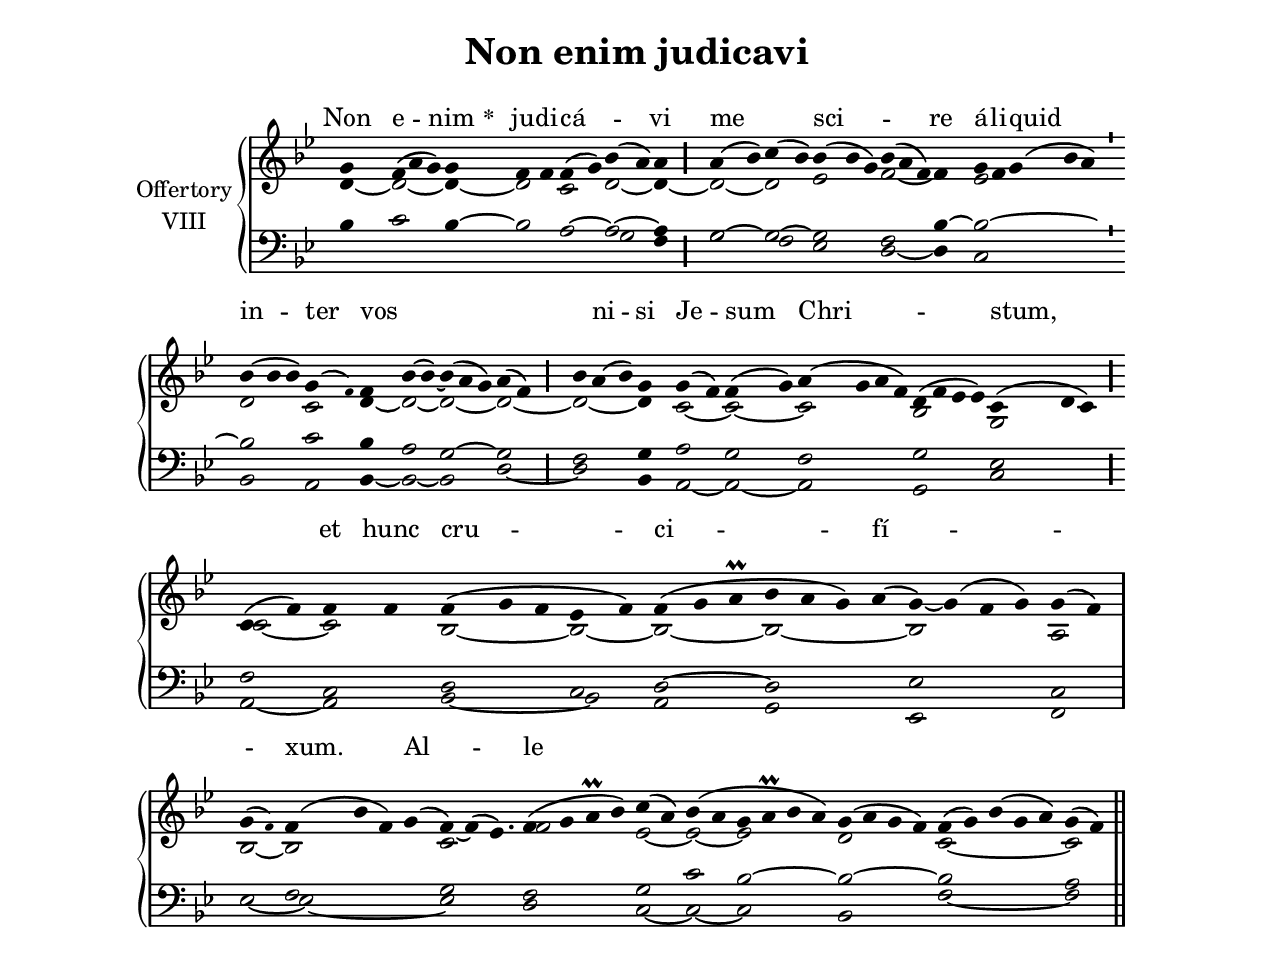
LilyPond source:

\version "2.18"
\include "gregorian.ly"
\include "noh2.ily"


%Page reference: page iii.150
%(volume.page)

global = {
 \key f \mixolydian
 \cadenzaOn 
}

\header {
  title = \markup \center-column {"Non enim judicavi" \vspace #1 }
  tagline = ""
  composer = ""
}

\paper {
 #(include-special-characters)
  oddHeaderMarkup = \markup \fill-line {
    \line {}
    \center-column {
      \on-the-fly #first-page     " "
      \on-the-fly #not-first-page "Non enim judicavi"
    }
    \line { \on-the-fly #print-page-number-check-first \fromproperty #'page:page-number-string }
  }
  evenHeaderMarkup = \markup \fill-line {
    \line { \on-the-fly #print-page-number-check-first \fromproperty #'page:page-number-string }
    \center-column { "Non enim judicavi" }
    \line {}
  }
}

chantText = \lyricmode {
Non e -- nim 
\set stanza = " * " ju -- di -- cá -- _ vi 
me _ sci -- _ re á -- li -- quid in -- ter vos _ _ _ 
ni -- si Je -- sum Chri -- _ stum, _ 
et hunc cru -- ci -- fí -- _ _ xum. 
Al -- le -- _ _ _ _ _ _ lú -- _ ia. }

chantMusic = {
\tieDown   g'4 f'4 ( a'4 g'4) g'4  f'4 f'4 f'4 ( g'4) bes'4 ( a'4) a'4 \divisioMaior
 a'4 ( bes'4) c''4 ( bes'4) bes'4 ( bes'4 g'4) bes'4 ( a'4 f'4) f'4 g'4 f'4 g'4 ( bes'4 a'4) \divisioMinima
 bes'4 ( bes'4 bes'4) g'4 ( \once \tweak #'font-size #-4 f' ) f'4 bes'4 ( bes'4) ~ bes'4 ( a'4 g'4) a'4 ( f'4) \divisioMaior
 bes'4 a'4 ( bes'4) g'4 g'4 ( f'4) f'4 ( g'4) a'4 ( g'4 a'4 f'4) d'4 ( f'4 ees'4 ees'4) c'4 ( d'4 c'4) \divisioMaior
 c'4 ( f'4) f'4 f'4 f'4 ( g'4 f'4 ees'4 f'4) f'4 ( g'4 a'\prall bes'4 a'4 g'4) a'4 ( g'4) ~ g'4 ( f'4 g'4) g'4 ( f'4) \divisioMaxima
 g'4 ( \once \tweak #'font-size #-4 f' ) f'4 ( bes'4 f'4) g'4 ( f'4) ~ f'4 ( ees'4.) f'4 ( g'4 a'\prall bes'4) c''4 ( a'4) bes'4 ( a'4 g'4 a'\prall bes'4 a'4) g'4 ( a'4 g'4 f'4) f'4 ( g'4) bes'4 ( g'4 a'4) g'4 ( f'4) \finalis

}

altoMusic = {
d'4 ~ d'2*3/2 ~ d'4 ~ d'2 c'2 d'2 ~ d'4 ~ \divisioMaior
d'2 ~ d'2 ees'2*3/2 f'2*3/2 ~ f'4 ees'2*5/2 \divisioMinima
d'2*3/2 c'2 d'4 ~ d'2 ~ d'2*3/2 ~ d'2 ~ \divisioMaior
d'2*3/2 ~ d'4 c'2 ~ c'2 ~ c'2*4/2 bes2*4/2 g2*3/2 \divisioMaior
c'2 ~ c'2 bes2*3/2 ~ bes2 ~ bes2*3/2 ~ bes2*4/2 ~ bes2*4/2 a2 \divisioMaxima
bes2 ~ bes2*4/2 c'2*7/4 f'2*4/2 ees'2 ~ ees'2 ~ ees'2*4/2 d'2*4/2 c'2*5/2 ~ c'2 \finalis
}

tenorMusic = {
bes4 c'2*3/2 bes4 ~ bes2 a2 ~ a2 ~ a4 \divisioMaior
g2 ~ g2 ~ g2*3/2 f2*3/2 bes4 ~ bes2*5/2 ~ \divisioMinima
bes2*3/2 c'2 bes4 a2 g2*3/2 ~ g2 \divisioMaior
f2*3/2 g4 a2 g2 f2*4/2 g2*4/2 ees2*3/2 \divisioMaior
f2 c2 d2*3/2 c2 d2*3/2 ~ d2*4/2 ees2*4/2 c2 \divisioMaxima
r2 f2*4/2 g2*7/4 f2*4/2 g2 c'2 bes2*4/2 ~ bes2*4/2 ~ bes2*5/2 a2 \finalis
}

bassMusic = {
r2*9/2 g2 f4 \divisioMaior
g2 f2 ees2*3/2 d2*3/2 ~ d4 c2*5/2 \divisioMinima
bes,2*3/2 a,2 bes,4 ~ bes,2 ~ bes,2*3/2 d2 ~ \divisioMaior
d2*3/2 bes,4 a,2 ~ a,2 ~ a,2*4/2 g,2*4/2 c2*3/2 \divisioMaior
a,2 ~ a,2 bes,2*3/2 ~ bes,2 a,2*3/2 g,2*4/2 ees,2*4/2 f,2 \divisioMaxima
ees2 ~ ees2*4/2 ~ ees2*7/4 d2*4/2 c2 ~ c2 ~ c2*4/2 bes,2*4/2 f2*5/2 ~ f2 \finalis
}

voiceLines = {
\voiceLineStyle


}

\score{
  <<
    \new GrandStaff <<
      \set GrandStaff.autoBeaming = ##f
      \set GrandStaff.instrumentName = \markup \center-column {
        "Offertory"
        "VIII"
      }
      \new Staff = up <<
        \new Voice = "chant" {
          \voiceOne \global \chantMusic
        }
        \new Voice {
          \voiceTwo \global \altoMusic
        }
      >>

      \new Staff = down <<
        \clef bass
        \new Voice {
          \voiceOne \global \tenorMusic
        }
        \new Voice {
          \voiceTwo \global \bassMusic
        }
	\new Voice {
        \voiceThree \global \voiceLines
        }
      >>
    >>
    \new Lyrics \lyricsto chant {
      \chantText
    }
  >>
  \layout{
  }
  \midi{
    \tempo 4 = 125
  }
}
